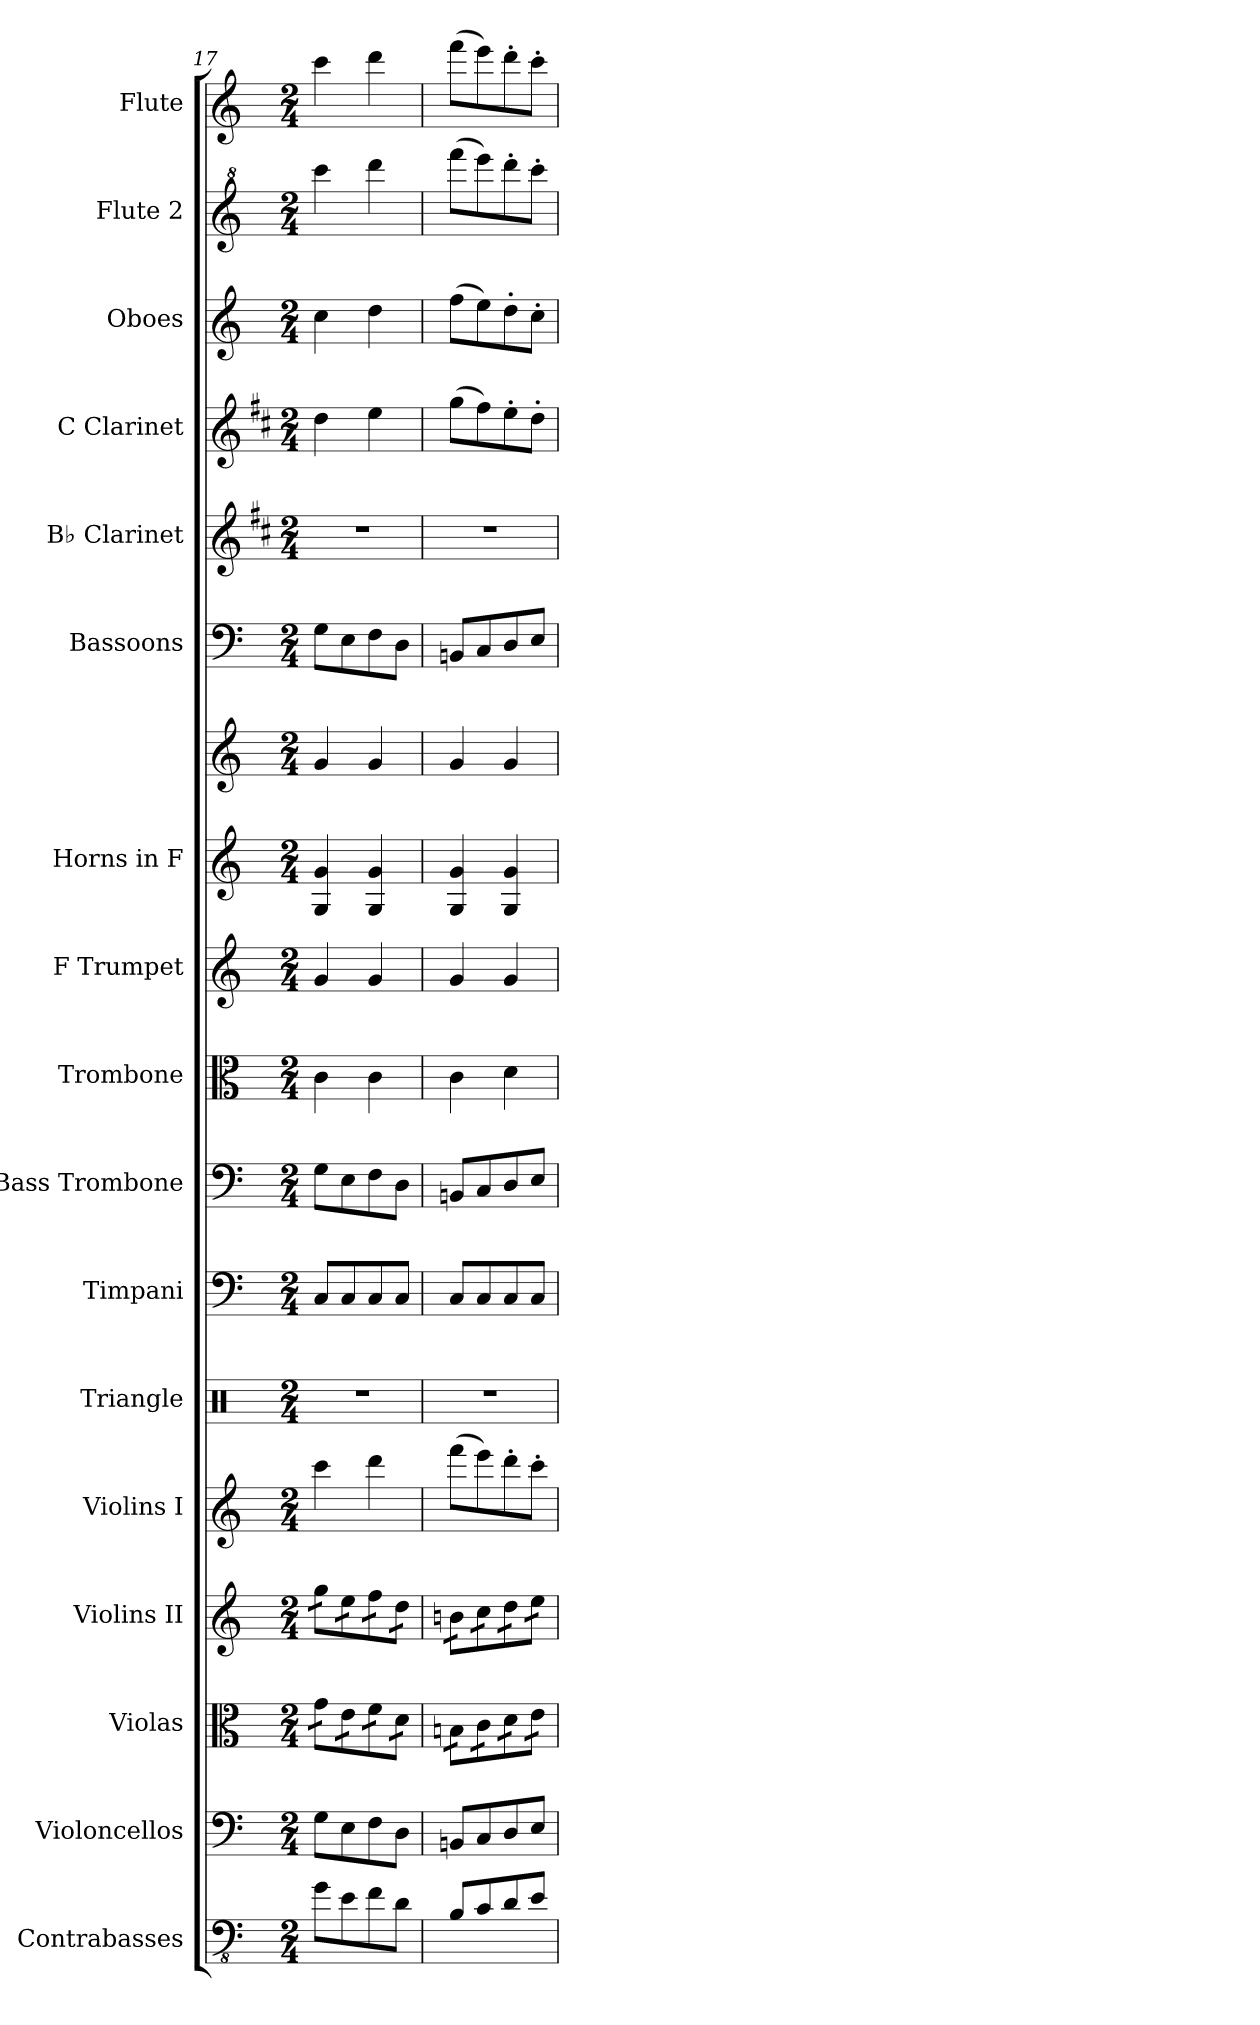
**kern	**kern	**kern	**kern	**kern	**kern	**kern	**kern	**kern	**kern	**kern	**kern	**kern	**kern	**kern	**kern	**kern	**kern
*part17	*part16	*part15	*part14	*part13	*part12	*part11	*part10	*part9	*part8	*part7	*part7	*part6	*part5	*part4	*part3	*part2	*part1
*staff18	*staff17	*staff16	*staff15	*staff14	*staff13	*staff12	*staff11	*staff10	*staff9	*staff8	*staff7	*staff6	*staff5	*staff4	*staff3	*staff2	*staff1
*I"Contrabasses	*I"Violoncellos	*I"Violas	*I"Violins II	*I"Violins I	*I"Triangle	*I"Timpani	*I"Bass Trombone	*I"Trombone	*I"F Trumpet	*I"Horns in F	*	*I"Bassoons	*I"B♭ Clarinet	*I"C Clarinet	*I"Oboes	*I"Flute 2	*I"Flute
*I'Cb.	*I'Vc.	*I'Vla.	*I'Vln. II	*I'Vln. I	*I'Trgl.	*I'Timp.	*I'B. Tbn.	*I'Tbn.	*I'F Tpt.	*	*	*I'Bsn.	*I'B♭ Cl.	*I'C Cl.	*I'Ob.	*I'Fl. 2	*I'Fl. 2
*clefFv4	*clefF4	*clefC3	*clefG2	*clefG2	*clefX	*clefF4	*clefF4	*clefC3	*clefG2	*clefG2	*clefG2	*clefF4	*clefG2	*clefG2	*clefG2	*clefG^2	*clefG2
*ITrd7c12	*	*	*	*	*	*	*	*	*ITrd-3c-5	*ITrd4c7	*ITrd4c7	*	*ITrd1c2	*ITrd1c2	*	*	*
*k[]	*k[]	*k[]	*k[]	*k[]	*k[]	*k[]	*k[]	*k[]	*k[b-]	*k[b-]	*k[b-]	*k[]	*k[]	*k[]	*k[]	*k[]	*k[]
*M2/4	*M2/4	*M2/4	*M2/4	*M2/4	*M2/4	*M2/4	*M2/4	*M2/4	*M2/4	*M2/4	*M2/4	*M2/4	*M2/4	*M2/4	*M2/4	*M2/4	*M2/4
=17	=17	=17	=17	=17	=17	=17	=17	=17	=17	=17	=17	=17	=17	=17	=17	=17	=17
*	*	*tremolo	*	*	*	*	*	*	*	*	*	*	*	*	*	*	*
*	*	*	*tremolo	*	*	*	*	*	*	*	*	*	*	*	*	*	*
8GG\L	8G\L	16g\LL	16gg\LL	4ccc\	2r	8C/L	8G\L	4c\	4cc/	4C/ 4c/	4c/	8G\L	2r	4cc\	4cc\	4cccc\	4ccc\
.	.	16g\	16gg\	.	.	.	.	.	.	.	.	.	.	.	.	.	.
8EE\	8E\	16e\	16ee\	.	.	8C/	8E\	.	.	.	.	8E\	.	.	.	.	.
.	.	16e\	16ee\	.	.	.	.	.	.	.	.	.	.	.	.	.	.
8FF\	8F\	16f\	16ff\	4ddd\	.	8C/	8F\	4c\	4cc/	4C/ 4c/	4c/	8F\	.	4dd\	4dd\	4dddd\	4ddd\
.	.	16f\	16ff\	.	.	.	.	.	.	.	.	.	.	.	.	.	.
8DD\J	8D\J	16d\	16dd\	.	.	8C/J	8D\J	.	.	.	.	8D\J	.	.	.	.	.
.	.	16d\JJ	16dd\JJ	.	.	.	.	.	.	.	.	.	.	.	.	.	.
!!LO:PB:g=z
=18	=18	=18	=18	=18	=18	=18	=18	=18	=18	=18	=18	=18	=18	=18	=18	=18	=18
8BBB/L	8BBn/L	16Bn\LL	16bn\LL	(>8fff\L	2r	8C/L	8BBn/L	4c\	4cc/	4C/ 4c/	4c/	8BBn/L	2r	(>8ff\L	(>8ff\L	(>8ffff\L	(>8fff\L
.	.	16Bn\	16bn\	.	.	.	.	.	.	.	.	.	.	.	.	.	.
8CC/	8C/	16c\	16cc\	8eee\)	.	8C/	8C/	.	.	.	.	8C/	.	8ee\)	8ee\)	8eeee\)	8eee\)
.	.	16c\	16cc\	.	.	.	.	.	.	.	.	.	.	.	.	.	.
8DD/	8D/	16d\	16dd\	8ddd'\	.	8C/	8D/	4d\	4cc/	4C/ 4c/	4c/	8D/	.	8dd'\	8dd'\	8dddd'\	8ddd'\
.	.	16d\	16dd\	.	.	.	.	.	.	.	.	.	.	.	.	.	.
8EE/J	8E/J	16e\	16ee\	8ccc'\J	.	8C/J	8E/J	.	.	.	.	8E/J	.	8cc'\J	8cc'\J	8cccc'\J	8ccc'\J
.	.	16e\JJ	16ee\JJ	.	.	.	.	.	.	.	.	.	.	.	.	.	.
*	*	*	*Xtremolo	*	*	*	*	*	*	*	*	*	*	*	*	*	*
*	*	*Xtremolo	*	*	*	*	*	*	*	*	*	*	*	*	*	*	*
=	=	=	=	=	=	=	=	=	=	=	=	=	=	=	=	=	=
*-	*-	*-	*-	*-	*-	*-	*-	*-	*-	*-	*-	*-	*-	*-	*-	*-	*-
